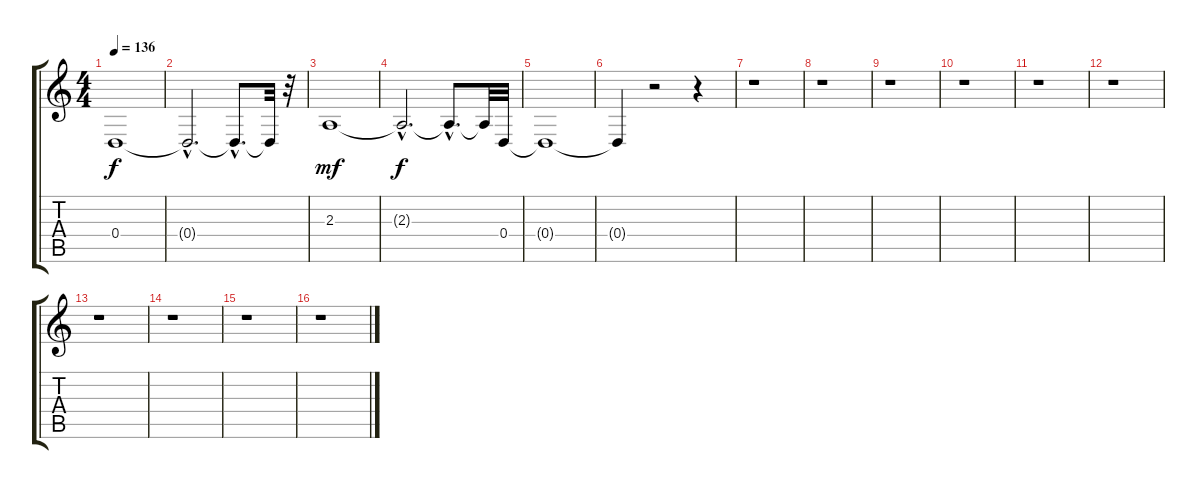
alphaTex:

\track "" {instrument pad8sweep}
\staff {score tabs}
\tuning (E4 B3 G3 D3 A2 E2) {hide}
\ts (4 4)
\tempo 136
\clef g2
\ks c
0.4{t}.1{dy f} |
0.4{hac t}.2{d} 0.4{hac t}.8{d} 0.4{t}.32 r.32 |
2.3.1{dy mf} |
2.3{hac t}.2{d dy f} 2.3{hac t}.8{d} 2.3{t}.32 0.4.32 |
0.4{t}.1 |
0.4{t}.4 r.2 r.4 |
r.1 |
r.1 |
r.1 |
r.1 |
r.1 |
r.1 |
r.1 |
r.1 |
r.1 |
r.1
